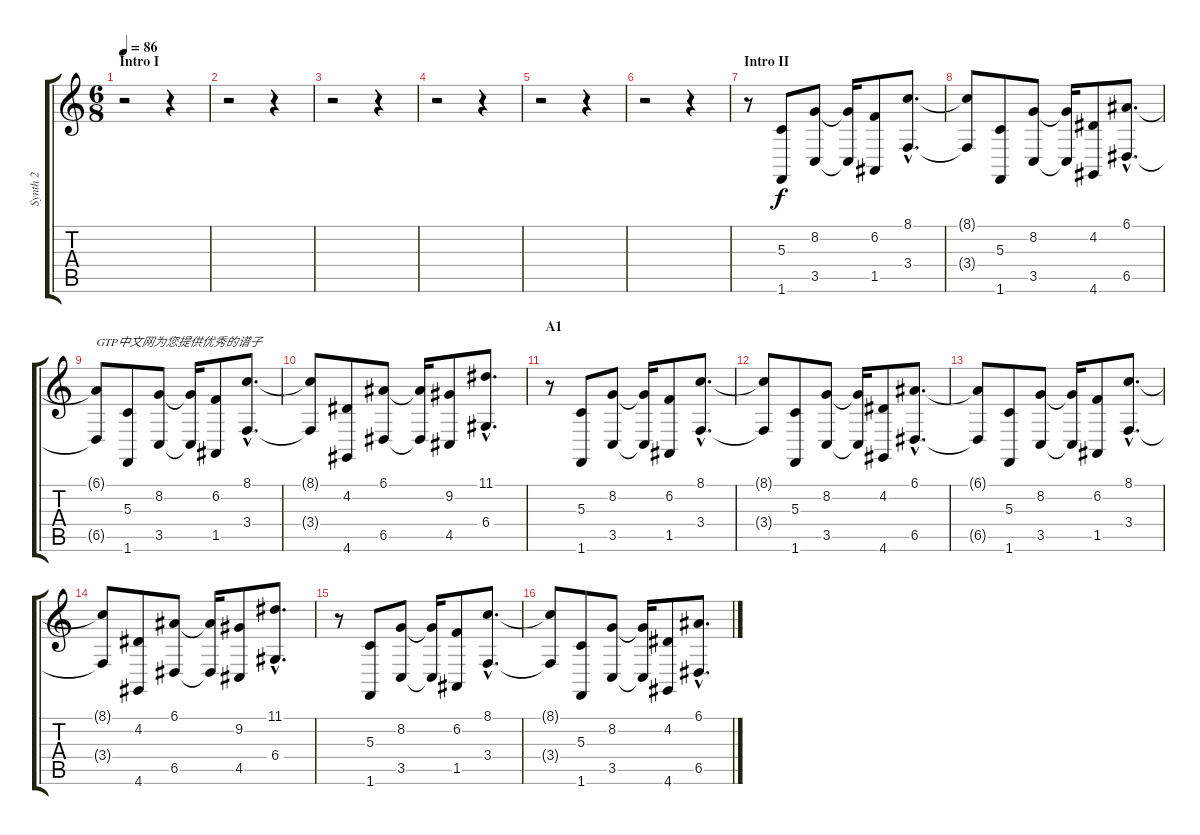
\track ("Synth 2" "Synth 2") {instrument synthstrings1}
\staff {score tabs}
\tuning (E4 B3 G3 D3 A2 E2) {hide}
\ts (6 8)
\section ("" "Intro I")
\tempo 86
\clef g2
\ks c
r.2{dy f instrument synthstrings1} r.4 |
r.2 r.4 |
r.2 r.4 |
r.2 r.4 |
r.2 r.4 |
r.2 r.4 |
\section ("" "Intro II")
r.8 (5.3 1.6).8 (8.2 3.5).8 (8.2{t} 3.5{t}).16 (6.2 1.5).8 (8.1{hac} 3.4{hac}).8{d} |
(8.1{t} 3.4{t}).8 (5.3 1.6).8 (8.2 3.5).8 (8.2{t} 3.5{t}).16 (4.2 4.6).8 (6.1{hac} 6.5{hac}).8{d} |
(6.1{t} 6.5{t}).8{txt "GTP中文网为您提供优秀的谱子"} (5.3 1.6).8 (8.2 3.5).8 (8.2{t} 3.5{t}).16 (6.2 1.5).8 (8.1{hac} 3.4{hac}).8{d} |
(8.1{t} 3.4{t}).8 (4.2 4.6).8 (6.1 6.5).8 (6.1{t} 6.5{t}).16 (9.2 4.5).8 (11.1{hac} 6.4{hac}).8{d} |
\section ("" "A1")
r.8 (5.3 1.6).8 (8.2 3.5).8 (8.2{t} 3.5{t}).16 (6.2 1.5).8 (8.1{hac} 3.4{hac}).8{d} |
(8.1{t} 3.4{t}).8 (5.3 1.6).8 (8.2 3.5).8 (8.2{t} 3.5{t}).16 (4.2 4.6).8 (6.1{hac} 6.5{hac}).8{d} |
(6.1{t} 6.5{t}).8 (5.3 1.6).8 (8.2 3.5).8 (8.2{t} 3.5{t}).16 (6.2 1.5).8 (8.1{hac} 3.4{hac}).8{d} |
(8.1{t} 3.4{t}).8 (4.2 4.6).8 (6.1 6.5).8 (6.1{t} 6.5{t}).16 (9.2 4.5).8 (11.1{hac} 6.4{hac}).8{d} |
r.8 (5.3 1.6).8 (8.2 3.5).8 (8.2{t} 3.5{t}).16 (6.2 1.5).8 (8.1{hac} 3.4{hac}).8{d} |
(8.1{t} 3.4{t}).8 (5.3 1.6).8 (8.2 3.5).8 (8.2{t} 3.5{t}).16 (4.2 4.6).8 (6.1{hac} 6.5{hac}).8{d}
